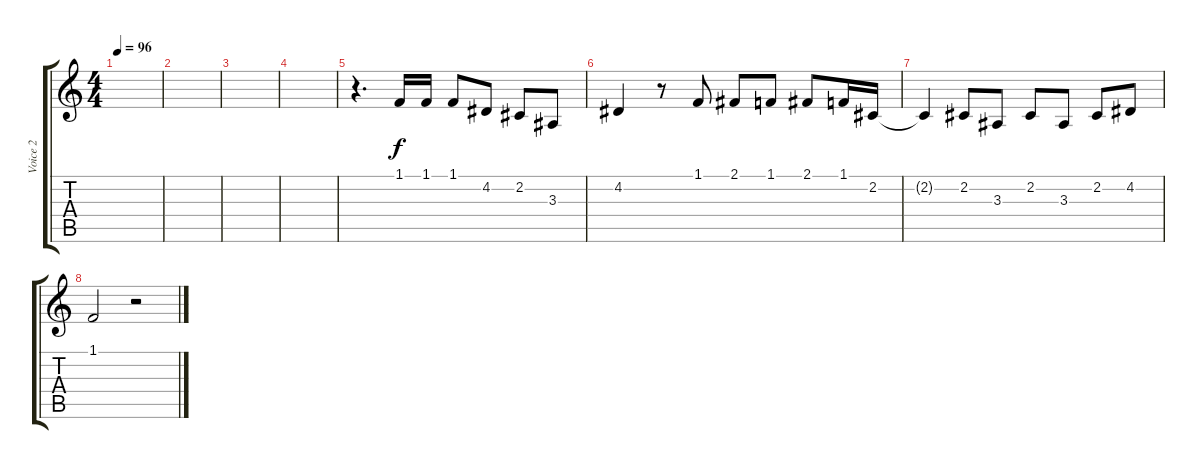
\track ("Voice 2" "Voice 2") {instrument choiraahs}
\staff {score tabs}
\tuning (E4 B3 G3 D3 A2 E2) {hide}
\ts (4 4)
\tempo 96
\clef g2
\ks c
|
|
|
|
r.4{d} 1.1.16 1.1.16 1.1.8 4.2.8 2.2.8 3.3.8 |
4.2.4 r.8 1.1.8 2.1.8 1.1.8 2.1.8 1.1.16 2.2.16 |
2.2{t}.4 2.2.8 3.3.8 2.2.8 3.3.8 2.2.8 4.2.8 |
1.1.2 r.2
